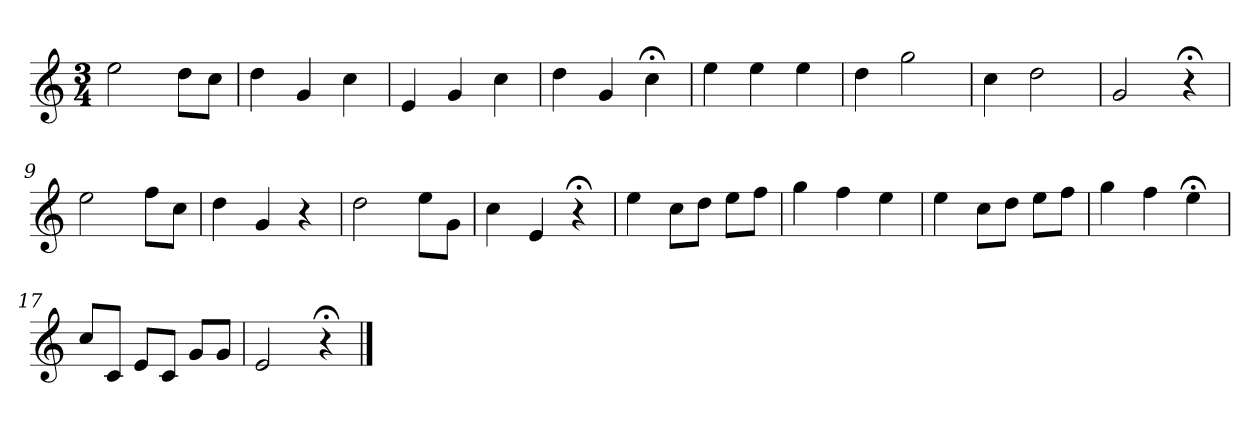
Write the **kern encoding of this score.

**kern
*part1
*staff1
*k[]
*C:
*M3/4
*MM120
=1
2ee
8ddL
8ccJ
=2
4dd
4g
4cc
=3
4e
4g
4cc
=4
4dd
4g
4cc;<
=5
4ee
4ee
4ee
=6
4dd
2gg
=7
4cc
2dd
=8
2g
4r;<
=9
2ee
8ffL
8ccJ
=10
4dd
4g
4r
=11
2dd
8eeL
8gJ
=12
4cc
4e
4r;<
=13
4ee
8ccL
8ddJ
8eeL
8ffJ
=14
4gg
4ff
4ee
=15
4ee
8ccL
8ddJ
8eeL
8ffJ
=16
4gg
4ff
4ee;<
=17
8ccL
8cJ
8eL
8cJ
8gL
8gJ
=18
2e
4r;<
==
*-
